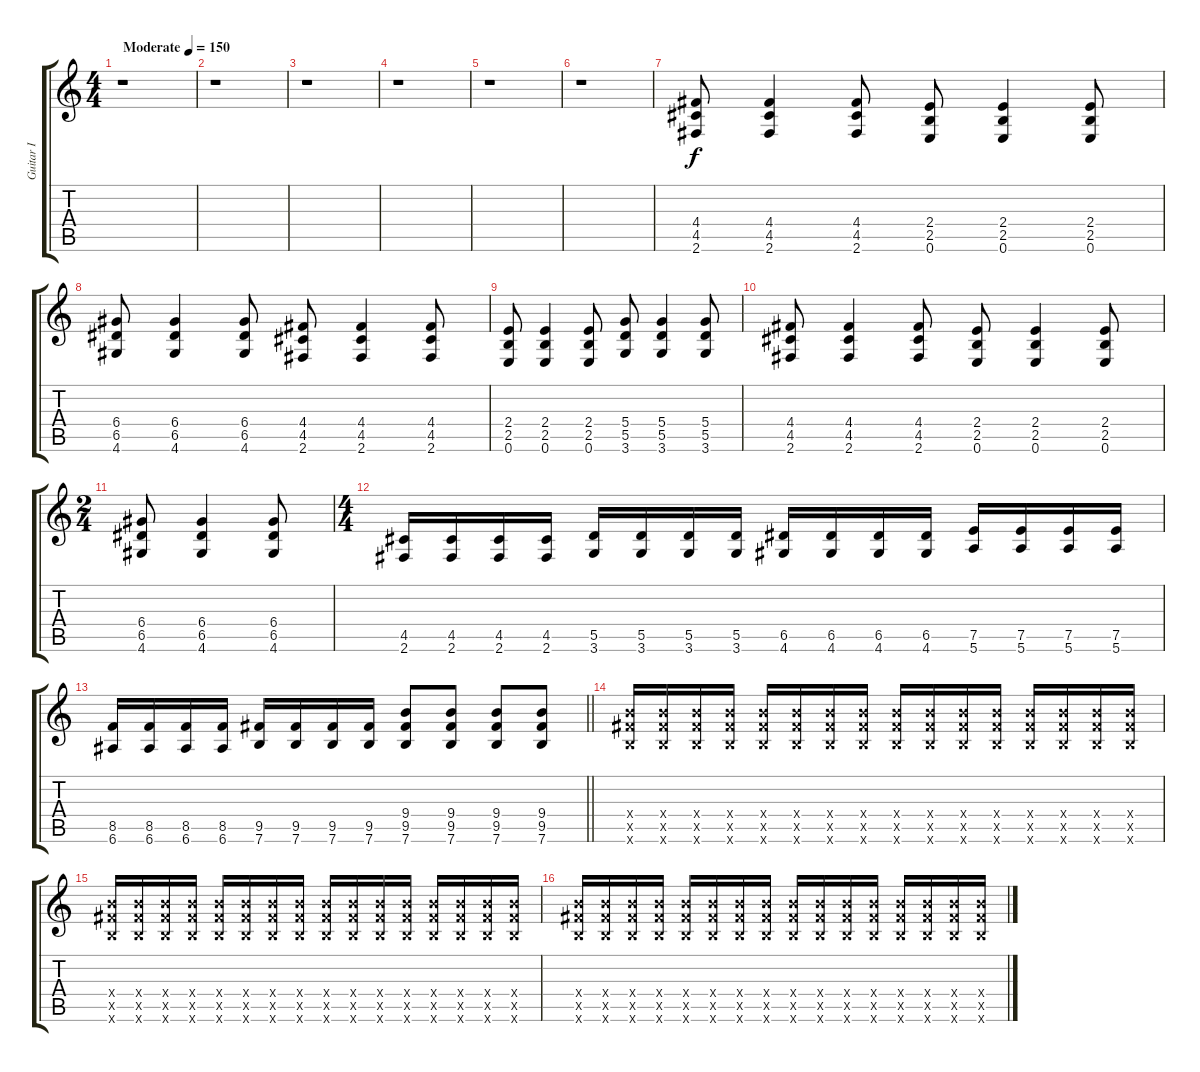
\track ("Guitar I" "Guitar I") {instrument overdrivenguitar}
\staff {score tabs}
\tuning (E4 B3 G3 D3 A2 E2) {hide}
\ts (4 4)
\tempo (150 "Moderate")
\clef g2
\ks c
r.1{dy f instrument overdrivenguitar} |
r.1 |
r.1 |
r.1 |
r.1 |
r.1 |
(4.4 4.5 2.6).8 (4.4 4.5 2.6).4 (4.4 4.5 2.6).8 (2.4 2.5 0.6).8 (2.4 2.5 0.6).4 (2.4 2.5 0.6).8 |
(6.4 6.5 4.6).8 (6.4 6.5 4.6).4 (6.4 6.5 4.6).8 (4.4 4.5 2.6).8 (4.4 4.5 2.6).4 (4.4 4.5 2.6).8 |
(2.4 2.5 0.6).8 (2.4 2.5 0.6).4 (2.4 2.5 0.6).8 (5.4 5.5 3.6).8 (5.4 5.5 3.6).4 (5.4 5.5 3.6).8 |
(4.4 4.5 2.6).8 (4.4 4.5 2.6).4 (4.4 4.5 2.6).8 (2.4 2.5 0.6).8 (2.4 2.5 0.6).4 (2.4 2.5 0.6).8 |
\ts (2 4)
(6.4 6.5 4.6).8 (6.4 6.5 4.6).4 (6.4 6.5 4.6).8 |
\ts (4 4)
(4.5 2.6).16 (4.5 2.6).16 (4.5 2.6).16 (4.5 2.6).16 (5.5 3.6).16 (5.5 3.6).16 (5.5 3.6).16 (5.5 3.6).16 (6.5 4.6).16 (6.5 4.6).16 (6.5 4.6).16 (6.5 4.6).16 (7.5 5.6).16 (7.5 5.6).16 (7.5 5.6).16 (7.5 5.6).16 |
\barLineRight lightlight
(8.5 6.6).16 (8.5 6.6).16 (8.5 6.6).16 (8.5 6.6).16 (9.5 7.6).16 (9.5 7.6).16 (9.5 7.6).16 (9.5 7.6).16 (9.4 9.5 7.6).8 (9.4 9.5 7.6).8 (9.4 9.5 7.6).8 (9.4 9.5 7.6).8 |
(9.4{x} 9.5{x} 7.6{x}).16 (9.4{x} 9.5{x} 7.6{x}).16 (9.4{x} 9.5{x} 7.6{x}).16 (9.4{x} 9.5{x} 7.6{x}).16 (9.4{x} 9.5{x} 7.6{x}).16 (9.4{x} 9.5{x} 7.6{x}).16 (9.4{x} 9.5{x} 7.6{x}).16 (9.4{x} 9.5{x} 7.6{x}).16 (9.4{x} 9.5{x} 7.6{x}).16 (9.4{x} 9.5{x} 7.6{x}).16 (9.4{x} 9.5{x} 7.6{x}).16 (9.4{x} 9.5{x} 7.6{x}).16 (9.4{x} 9.5{x} 7.6{x}).16 (9.4{x} 9.5{x} 7.6{x}).16 (9.4{x} 9.5{x} 7.6{x}).16 (9.4{x} 9.5{x} 7.6{x}).16 |
(9.4{x} 9.5{x} 7.6{x}).16 (9.4{x} 9.5{x} 7.6{x}).16 (9.4{x} 9.5{x} 7.6{x}).16 (9.4{x} 9.5{x} 7.6{x}).16 (9.4{x} 9.5{x} 7.6{x}).16 (9.4{x} 9.5{x} 7.6{x}).16 (9.4{x} 9.5{x} 7.6{x}).16 (9.4{x} 9.5{x} 7.6{x}).16 (9.4{x} 9.5{x} 7.6{x}).16 (9.4{x} 9.5{x} 7.6{x}).16 (9.4{x} 9.5{x} 7.6{x}).16 (9.4{x} 9.5{x} 7.6{x}).16 (9.4{x} 9.5{x} 7.6{x}).16 (9.4{x} 9.5{x} 7.6{x}).16 (9.4{x} 9.5{x} 7.6{x}).16 (9.4{x} 9.5{x} 7.6{x}).16 |
(9.4{x} 9.5{x} 7.6{x}).16 (9.4{x} 9.5{x} 7.6{x}).16 (9.4{x} 9.5{x} 7.6{x}).16 (9.4{x} 9.5{x} 7.6{x}).16 (9.4{x} 9.5{x} 7.6{x}).16 (9.4{x} 9.5{x} 7.6{x}).16 (9.4{x} 9.5{x} 7.6{x}).16 (9.4{x} 9.5{x} 7.6{x}).16 (9.4{x} 9.5{x} 7.6{x}).16 (9.4{x} 9.5{x} 7.6{x}).16 (9.4{x} 9.5{x} 7.6{x}).16 (9.4{x} 9.5{x} 7.6{x}).16 (9.4{x} 9.5{x} 7.6{x}).16 (9.4{x} 9.5{x} 7.6{x}).16 (9.4{x} 9.5{x} 7.6{x}).16 (9.4{x} 9.5{x} 7.6{x}).16
